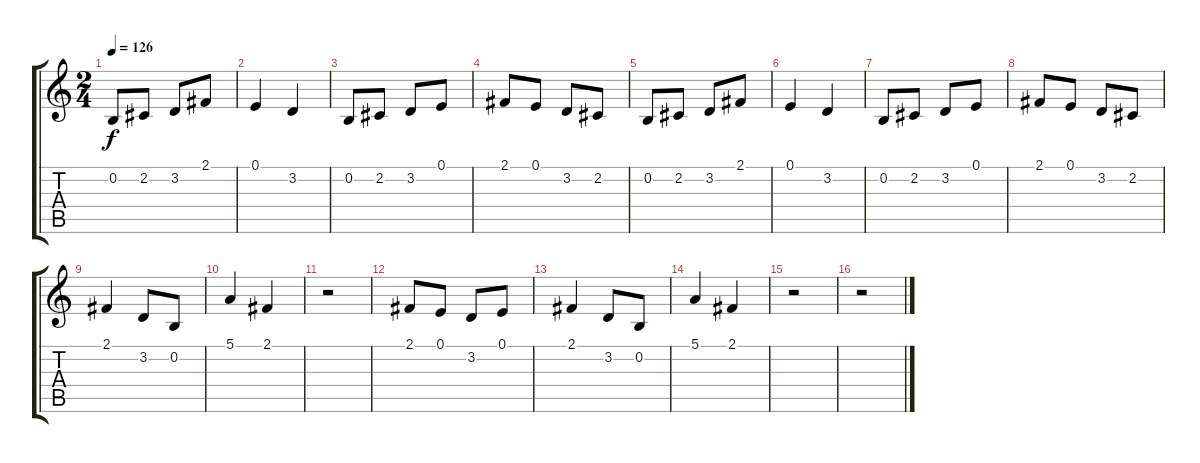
\track "" {instrument tenorsax}
\staff {score tabs}
\tuning (E4 B3 G3 D3 A2 E2) {hide}
\ts (2 4)
\tempo 126
\clef g2
\ks c
0.2.8{dy f} 2.2.8 3.2.8 2.1.8 |
0.1.4 3.2.4 |
0.2.8 2.2.8 3.2.8 0.1.8 |
2.1.8 0.1.8 3.2.8 2.2.8 |
0.2.8 2.2.8 3.2.8 2.1.8 |
0.1.4 3.2.4 |
0.2.8 2.2.8 3.2.8 0.1.8 |
2.1.8 0.1.8 3.2.8 2.2.8 |
2.1.4 3.2.8 0.2.8 |
5.1.4 2.1.4 |
r.2 |
2.1.8 0.1.8 3.2.8 0.1.8 |
2.1.4 3.2.8 0.2.8 |
5.1.4 2.1.4 |
r.2 |
r.2
